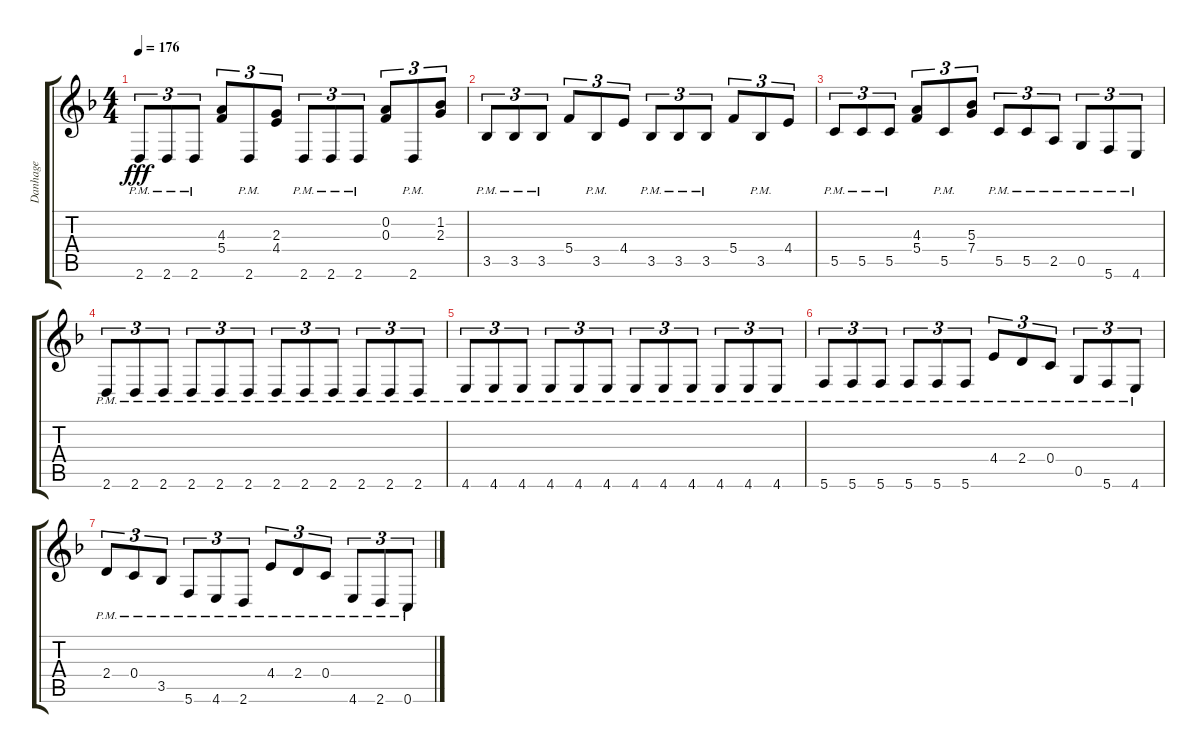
\track ("Danhage" "Danhage") {instrument distortionguitar}
\staff {score tabs}
\tuning (D4 A3 F3 C3 G2 C2) {hide}
\ts (4 4)
\tempo 176
\clef g2
\ks f
2.6{pm}.8{tu (3 2) dy fff} 2.6{pm}.8{tu (3 2)} 2.6{pm}.8{tu (3 2)} (4.3 5.4).8{tu (3 2)} 2.6{pm}.8{tu (3 2)} (2.3 4.4).8{tu (3 2)} 2.6{pm}.8{tu (3 2)} 2.6{pm}.8{tu (3 2)} 2.6{pm}.8{tu (3 2)} (0.2 0.3).8{tu (3 2)} 2.6{pm}.8{tu (3 2)} (1.2 2.3).8{tu (3 2)} |
3.5{pm}.8{tu (3 2)} 3.5{pm}.8{tu (3 2)} 3.5{pm}.8{tu (3 2)} 5.4.8{tu (3 2)} 3.5{pm}.8{tu (3 2)} 4.4.8{tu (3 2)} 3.5{pm}.8{tu (3 2)} 3.5{pm}.8{tu (3 2)} 3.5{pm}.8{tu (3 2)} 5.4.8{tu (3 2)} 3.5{pm}.8{tu (3 2)} 4.4.8{tu (3 2)} |
5.5{pm}.8{tu (3 2)} 5.5{pm}.8{tu (3 2)} 5.5{pm}.8{tu (3 2)} (4.3 5.4).8{tu (3 2)} 5.5{pm}.8{tu (3 2)} (5.3 7.4).8{tu (3 2)} 5.5{pm}.8{tu (3 2)} 5.5{pm}.8{tu (3 2)} 2.5{pm}.8{tu (3 2)} 0.5{pm}.8{tu (3 2)} 5.6{pm}.8{tu (3 2)} 4.6{pm}.8{tu (3 2)} |
2.6{pm}.8{tu (3 2)} 2.6{pm}.8{tu (3 2)} 2.6{pm}.8{tu (3 2)} 2.6{pm}.8{tu (3 2)} 2.6{pm}.8{tu (3 2)} 2.6{pm}.8{tu (3 2)} 2.6{pm}.8{tu (3 2)} 2.6{pm}.8{tu (3 2)} 2.6{pm}.8{tu (3 2)} 2.6{pm}.8{tu (3 2)} 2.6{pm}.8{tu (3 2)} 2.6{pm}.8{tu (3 2)} |
4.6{pm}.8{tu (3 2)} 4.6{pm}.8{tu (3 2)} 4.6{pm}.8{tu (3 2)} 4.6{pm}.8{tu (3 2)} 4.6{pm}.8{tu (3 2)} 4.6{pm}.8{tu (3 2)} 4.6{pm}.8{tu (3 2)} 4.6{pm}.8{tu (3 2)} 4.6{pm}.8{tu (3 2)} 4.6{pm}.8{tu (3 2)} 4.6{pm}.8{tu (3 2)} 4.6{pm}.8{tu (3 2)} |
5.6{pm}.8{tu (3 2)} 5.6{pm}.8{tu (3 2)} 5.6{pm}.8{tu (3 2)} 5.6{pm}.8{tu (3 2)} 5.6{pm}.8{tu (3 2)} 5.6{pm}.8{tu (3 2)} 4.4{pm}.8{tu (3 2)} 2.4{pm}.8{tu (3 2)} 0.4{pm}.8{tu (3 2)} 0.5{pm}.8{tu (3 2)} 5.6{pm}.8{tu (3 2)} 4.6{pm}.8{tu (3 2)} |
2.4{pm}.8{tu (3 2)} 0.4{pm}.8{tu (3 2)} 3.5{pm}.8{tu (3 2)} 5.6{pm}.8{tu (3 2)} 4.6{pm}.8{tu (3 2)} 2.6{pm}.8{tu (3 2)} 4.4{pm}.8{tu (3 2)} 2.4{pm}.8{tu (3 2)} 0.4{pm}.8{tu (3 2)} 4.6{pm}.8{tu (3 2)} 2.6{pm}.8{tu (3 2)} 0.6{pm}.8{tu (3 2)}
